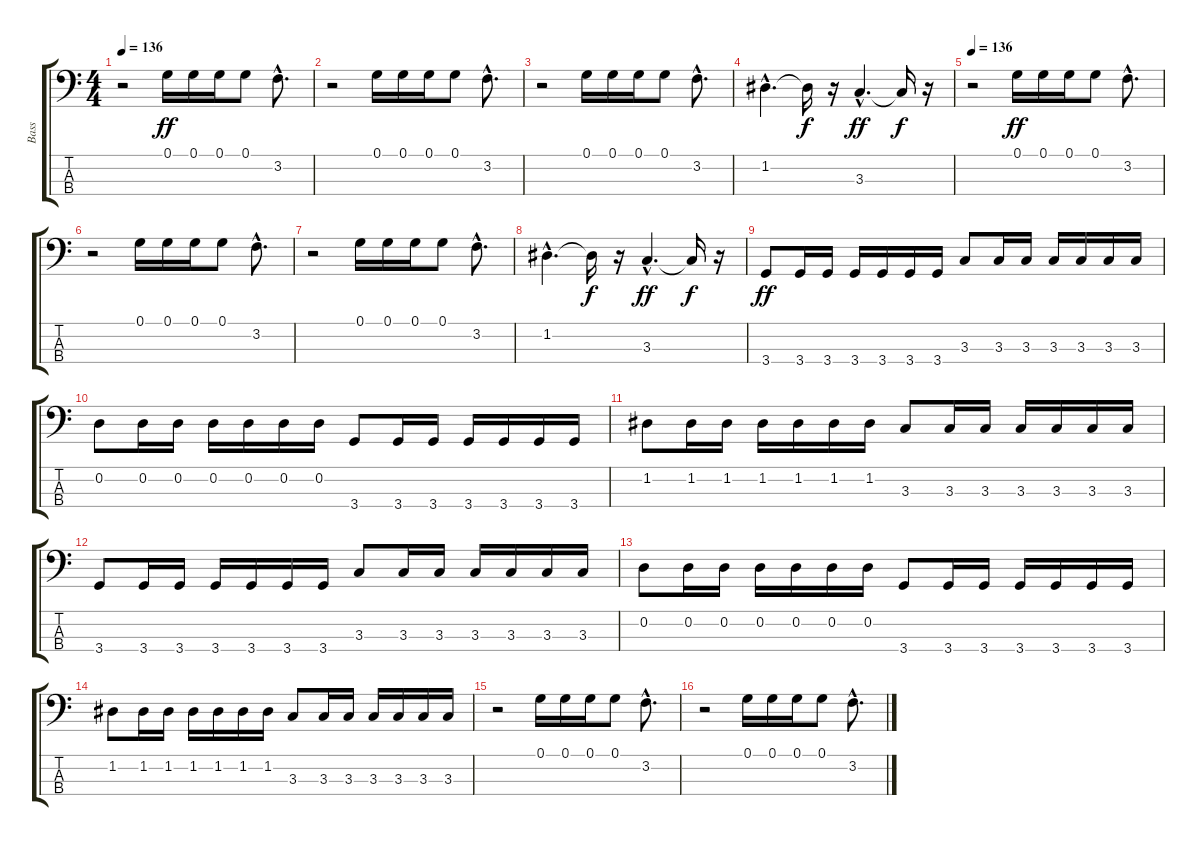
\track ("Bass" "Bass") {instrument electricbassfinger}
\staff {score tabs}
\tuning (G2 D2 A1 E1) {hide}
\ts (4 4)
\tempo 136
\clef f4
\ks c
r.2{dy ff instrument electricbassfinger} 0.1.16 0.1.16 0.1.16 0.1.8 3.2{hac}.8{d} |
r.2 0.1.16 0.1.16 0.1.16 0.1.8 3.2{hac}.8{d} |
r.2 0.1.16 0.1.16 0.1.16 0.1.8 3.2{hac}.8{d} |
1.2{hac}.4{d} 1.2{t}.16{dy f} r.16 3.3{hac}.4{d dy ff} 3.3{t}.16{dy f} r.16 |
\tempo 136
r.2 0.1.16{dy ff} 0.1.16 0.1.16 0.1.8 3.2{hac}.8{d} |
r.2 0.1.16 0.1.16 0.1.16 0.1.8 3.2{hac}.8{d} |
r.2 0.1.16 0.1.16 0.1.16 0.1.8 3.2{hac}.8{d} |
1.2{hac}.4{d} 1.2{t}.16{dy f} r.16 3.3{hac}.4{d dy ff} 3.3{t}.16{dy f} r.16 |
3.4.8{dy ff} 3.4.16 3.4.16 3.4.16 3.4.16 3.4.16 3.4.16 3.3.8 3.3.16 3.3.16 3.3.16 3.3.16 3.3.16 3.3.16 |
0.2.8 0.2.16 0.2.16 0.2.16 0.2.16 0.2.16 0.2.16 3.4.8 3.4.16 3.4.16 3.4.16 3.4.16 3.4.16 3.4.16 |
1.2.8 1.2.16 1.2.16 1.2.16 1.2.16 1.2.16 1.2.16 3.3.8 3.3.16 3.3.16 3.3.16 3.3.16 3.3.16 3.3.16 |
3.4.8 3.4.16 3.4.16 3.4.16 3.4.16 3.4.16 3.4.16 3.3.8 3.3.16 3.3.16 3.3.16 3.3.16 3.3.16 3.3.16 |
0.2.8 0.2.16 0.2.16 0.2.16 0.2.16 0.2.16 0.2.16 3.4.8 3.4.16 3.4.16 3.4.16 3.4.16 3.4.16 3.4.16 |
1.2.8 1.2.16 1.2.16 1.2.16 1.2.16 1.2.16 1.2.16 3.3.8 3.3.16 3.3.16 3.3.16 3.3.16 3.3.16 3.3.16 |
r.2 0.1.16 0.1.16 0.1.16 0.1.8 3.2{hac}.8{d} |
r.2 0.1.16 0.1.16 0.1.16 0.1.8 3.2{hac}.8{d}
